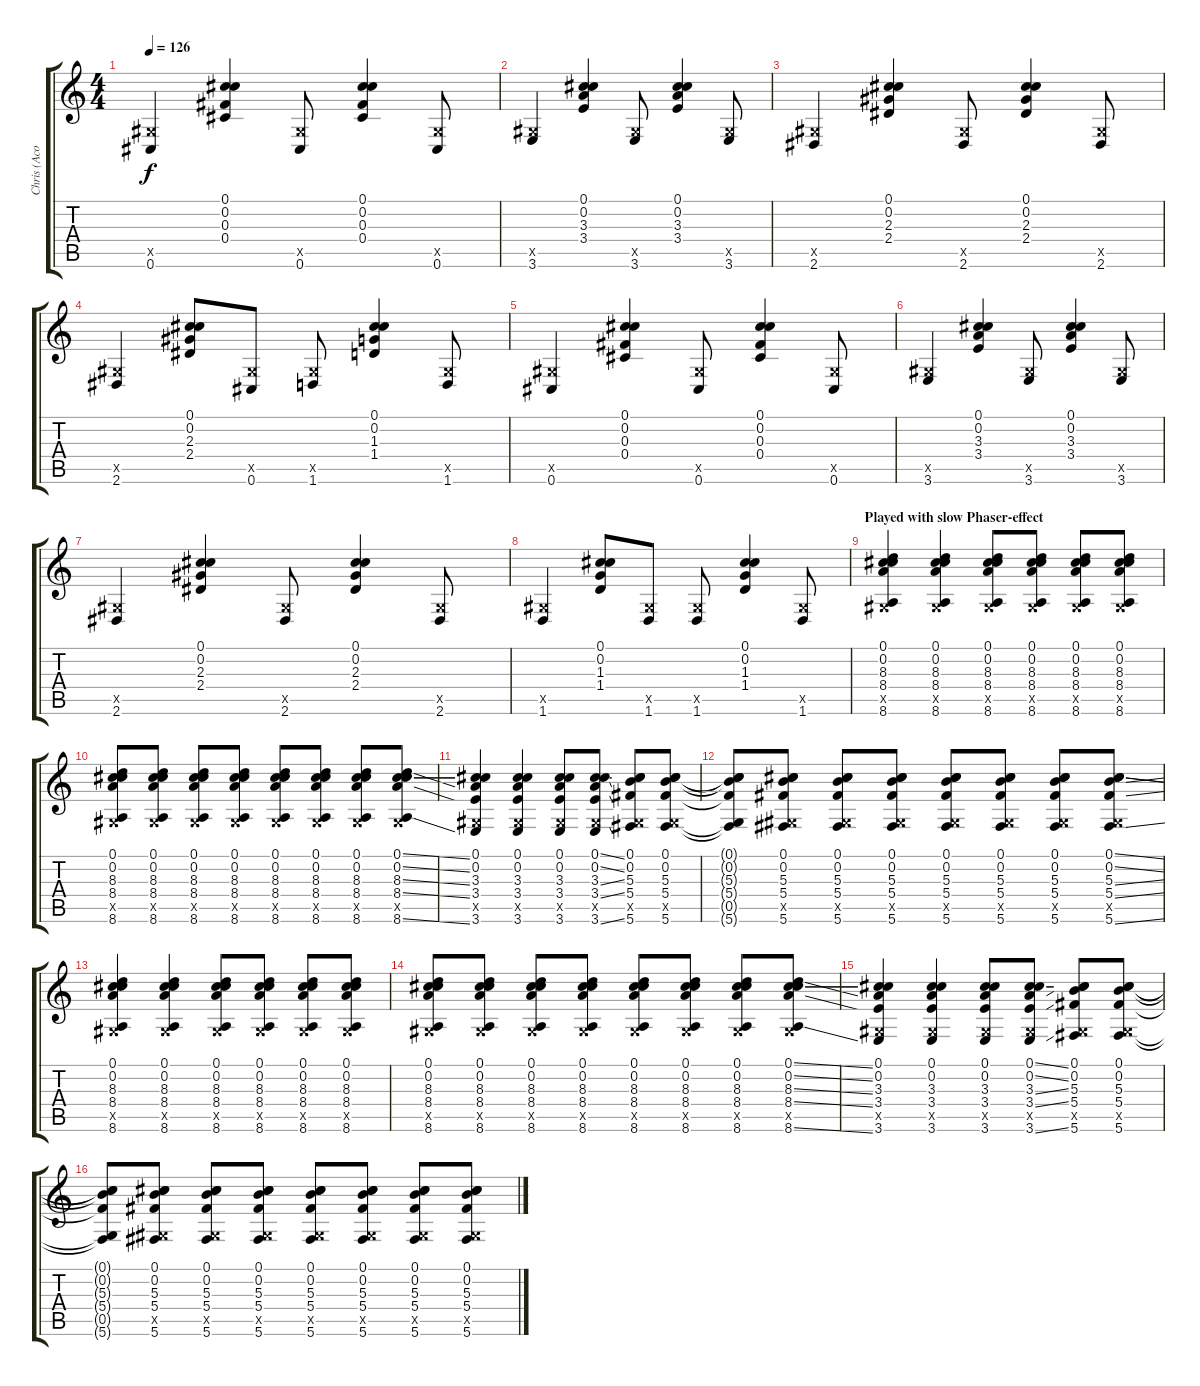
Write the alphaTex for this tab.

\track ("Chris (Acoustic)" "Chris (Aco") {instrument acousticguitarsteel}
\staff {score tabs}
\tuning (Db4 Db4 Gb3 Db3 Ab2 Db2) {hide}
\ts (4 4)
\tempo 126
\clef g2
\ks c
(0.5{x} 0.6).4{dy f} (0.1 0.2 0.3 0.4).4 (0.5{x} 0.6).8 (0.1 0.2 0.3 0.4).4 (0.5{x} 0.6).8 |
(0.5{x} 3.6).4 (0.1 0.2 3.3 3.4).4 (0.5{x} 3.6).8 (0.1 0.2 3.3 3.4).4 (0.5{x} 3.6).8 |
(0.5{x} 2.6).4 (0.1 0.2 2.3 2.4).4 (0.5{x} 2.6).8 (0.1 0.2 2.3 2.4).4 (0.5{x} 2.6).8 |
(0.5{x} 2.6).4 (0.1 0.2 2.3 2.4).8 (0.5{x} 0.6).8 (0.5{x} 1.6).8 (0.1 0.2 1.3 1.4).4 (0.5{x} 1.6).8 |
(0.5{x} 0.6).4 (0.1 0.2 0.3 0.4).4 (0.5{x} 0.6).8 (0.1 0.2 0.3 0.4).4 (0.5{x} 0.6).8 |
(0.5{x} 3.6).4 (0.1 0.2 3.3 3.4).4 (0.5{x} 3.6).8 (0.1 0.2 3.3 3.4).4 (0.5{x} 3.6).8 |
(0.5{x} 2.6).4 (0.1 0.2 2.3 2.4).4 (0.5{x} 2.6).8 (0.1 0.2 2.3 2.4).4 (0.5{x} 2.6).8 |
(0.5{x} 1.6).4 (0.1 0.2 1.3 1.4).8 (0.5{x} 1.6).8 (0.5{x} 1.6).8 (0.1 0.2 1.3 1.4).4 (0.5{x} 1.6).8 |
\section ("" "Played with slow Phaser-effect")
(0.1 0.2 8.3 8.4 0.5{x} 8.6).4 (0.1 0.2 8.3 8.4 0.5{x} 8.6).4 (0.1 0.2 8.3 8.4 0.5{x} 8.6).8 (0.1 0.2 8.3 8.4 0.5{x} 8.6).8 (0.1 0.2 8.3 8.4 0.5{x} 8.6).8 (0.1 0.2 8.3 8.4 0.5{x} 8.6).8 |
(0.1 0.2 8.3 8.4 0.5{x} 8.6).8 (0.1 0.2 8.3 8.4 0.5{x} 8.6).8 (0.1 0.2 8.3 8.4 0.5{x} 8.6).8 (0.1 0.2 8.3 8.4 0.5{x} 8.6).8 (0.1 0.2 8.3 8.4 0.5{x} 8.6).8 (0.1 0.2 8.3 8.4 0.5{x} 8.6).8 (0.1 0.2 8.3 8.4 0.5{x} 8.6).8 (0.1{ss} 0.2{ss} 8.3{ss} 8.4{ss} 0.5{x} 8.6{ss}).8 |
(0.1 0.2 3.3 3.4 0.5{x} 3.6).4 (0.1 0.2 3.3 3.4 0.5{x} 3.6).4 (0.1 0.2 3.3 3.4 0.5{x} 3.6).8 (0.1{ss} 0.2{ss} 3.3{ss} 3.4{ss} 0.5{x} 3.6{ss}).8 (0.1 0.2 5.3 5.4 0.5{x} 5.6).8 (0.1 0.2 5.3 5.4 0.5{x} 5.6).8 |
(0.1{t} 0.2{t} 5.3{t} 5.4{t} 0.5{t} 5.6{t}).8 (0.1 0.2 5.3 5.4 0.5{x} 5.6).8 (0.1 0.2 5.3 5.4 0.5{x} 5.6).8 (0.1 0.2 5.3 5.4 0.5{x} 5.6).8 (0.1 0.2 5.3 5.4 0.5{x} 5.6).8 (0.1 0.2 5.3 5.4 0.5{x} 5.6).8 (0.1 0.2 5.3 5.4 0.5{x} 5.6).8 (0.1{ss} 0.2{ss} 5.3{ss} 5.4{ss} 0.5{x} 5.6{ss}).8 |
(0.1 0.2 8.3 8.4 0.5{x} 8.6).4 (0.1 0.2 8.3 8.4 0.5{x} 8.6).4 (0.1 0.2 8.3 8.4 0.5{x} 8.6).8 (0.1 0.2 8.3 8.4 0.5{x} 8.6).8 (0.1 0.2 8.3 8.4 0.5{x} 8.6).8 (0.1 0.2 8.3 8.4 0.5{x} 8.6).8 |
(0.1 0.2 8.3 8.4 0.5{x} 8.6).8 (0.1 0.2 8.3 8.4 0.5{x} 8.6).8 (0.1 0.2 8.3 8.4 0.5{x} 8.6).8 (0.1 0.2 8.3 8.4 0.5{x} 8.6).8 (0.1 0.2 8.3 8.4 0.5{x} 8.6).8 (0.1 0.2 8.3 8.4 0.5{x} 8.6).8 (0.1 0.2 8.3 8.4 0.5{x} 8.6).8 (0.1{ss} 0.2{ss} 8.3{ss} 8.4{ss} 0.5{x} 8.6{ss}).8 |
(0.1 0.2 3.3 3.4 0.5{x} 3.6).4 (0.1 0.2 3.3 3.4 0.5{x} 3.6).4 (0.1 0.2 3.3 3.4 0.5{x} 3.6).8 (0.1{ss} 0.2{ss} 3.3{ss} 3.4{ss} 0.5{x} 3.6{ss}).8 (0.1 0.2 5.3 5.4 0.5{x} 5.6).8 (0.1 0.2 5.3 5.4 0.5{x} 5.6).8 |
(0.1{t} 0.2{t} 5.3{t} 5.4{t} 0.5{t} 5.6{t}).8 (0.1 0.2 5.3 5.4 0.5{x} 5.6).8 (0.1 0.2 5.3 5.4 0.5{x} 5.6).8 (0.1 0.2 5.3 5.4 0.5{x} 5.6).8 (0.1 0.2 5.3 5.4 0.5{x} 5.6).8 (0.1 0.2 5.3 5.4 0.5{x} 5.6).8 (0.1 0.2 5.3 5.4 0.5{x} 5.6).8 (0.1{ss} 0.2{ss} 5.3{ss} 5.4{ss} 0.5{x} 5.6{ss}).8
